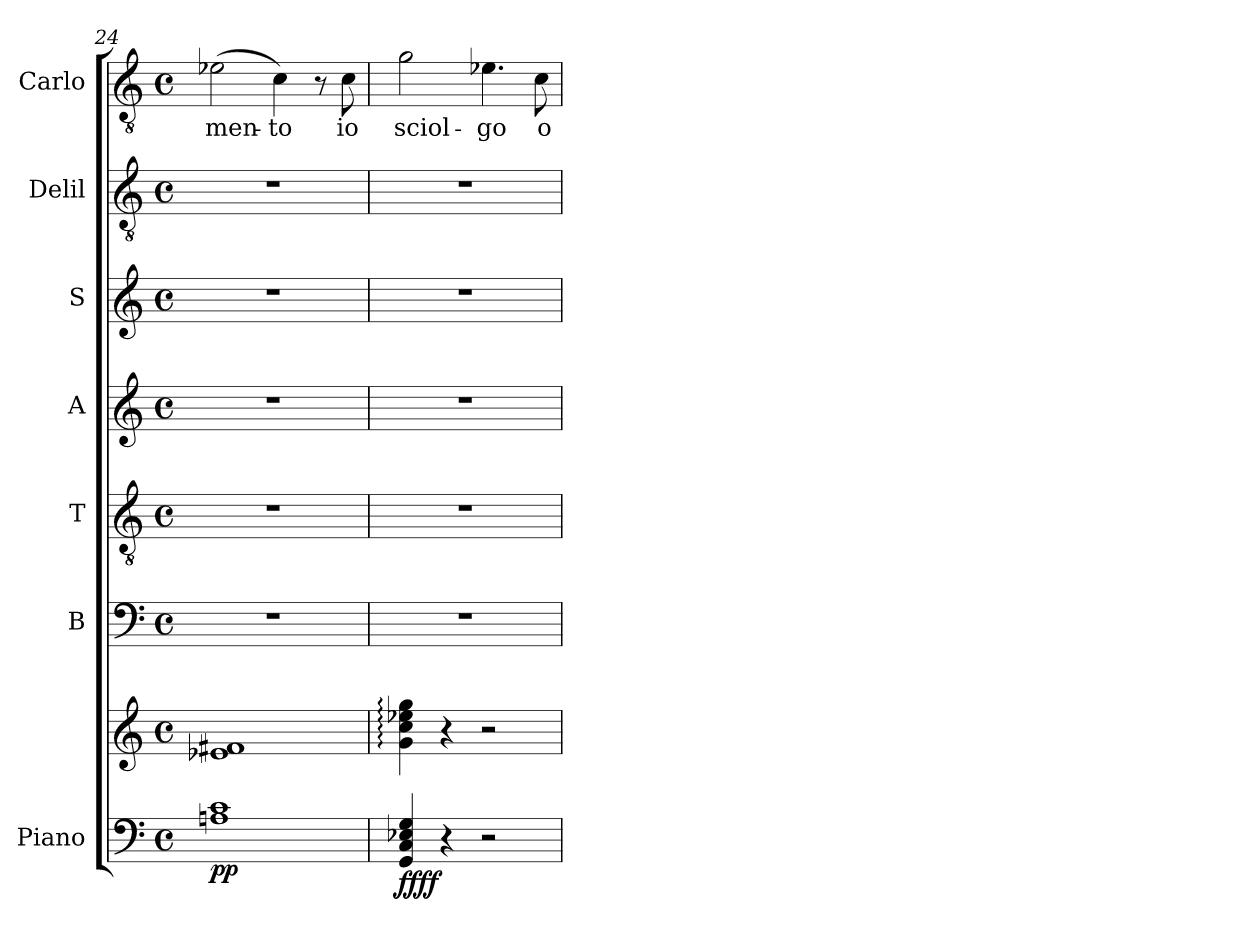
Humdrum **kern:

**kern	**kern	**dynam	**kern	**kern	**kern	**kern	**kern	**kern	**text
*part7	*part7	*part7	*part6	*part5	*part4	*part3	*part2	*part1	*part1
*staff8	*staff7	*staff7/8	*staff6	*staff5	*staff4	*staff3	*staff2	*staff1	*staff1
*I"Piano	*	*	*I"B	*I"T	*I"A	*I"S	*I"Delil	*I"Carlo	*
*I'Pno	*	*	*I'B	*I'T	*I'A	*I'S	*	*	*
*clefF4	*clefG2	*	*clefF4	*clefGv2	*clefG2	*clefG2	*clefGv2	*clefGv2	*
*k[]	*k[]	*	*k[]	*k[]	*k[]	*k[]	*k[]	*k[]	*
*M4/4	*M4/4	*	*M4/4	*M4/4	*M4/4	*M4/4	*M4/4	*M4/4	*
*met(c)	*met(c)	*	*met(c)	*met(c)	*met(c)	*met(c)	*met(c)	*met(c)	*
=24	=24	=24	=24	=24	=24	=24	=24	=24	=24
!	!	!LO:DY:b=2	!	!	!	!	!	!	!
!	!	!LO:DY:n=1:b	!	!	!	!	!	!	!
1An 1c	1e-X 1f#X	p p	1r	1r	1r	1r	1r	(2e-X\	-men-
.	.	.	.	.	.	.	.	4c\)	-to
.	.	.	.	.	.	.	.	8r	.
.	.	.	.	.	.	.	.	8c\	io
=25	=25	=25	=25	=25	=25	=25	=25	=25	=25
!	!	!LO:DY:b=2	!	!	!	!	!	!	!
!	!	!LO:DY:n=1:b	!	!	!	!	!	!	!
4GG/ 4C/ 4E-X/ 4G/	4g\: 4cc\: 4ee-X\: 4gg\:	ff ff	1r	1r	1r	1r	1r	2g\	sciol-
4r	4r	.	.	.	.	.	.	.	.
2r	2r	.	.	.	.	.	.	4.e-X\	-go
.	.	.	.	.	.	.	.	8c\	o-
=	=	=	=	=	=	=	=	=	=
*-	*-	*-	*-	*-	*-	*-	*-	*-	*-
